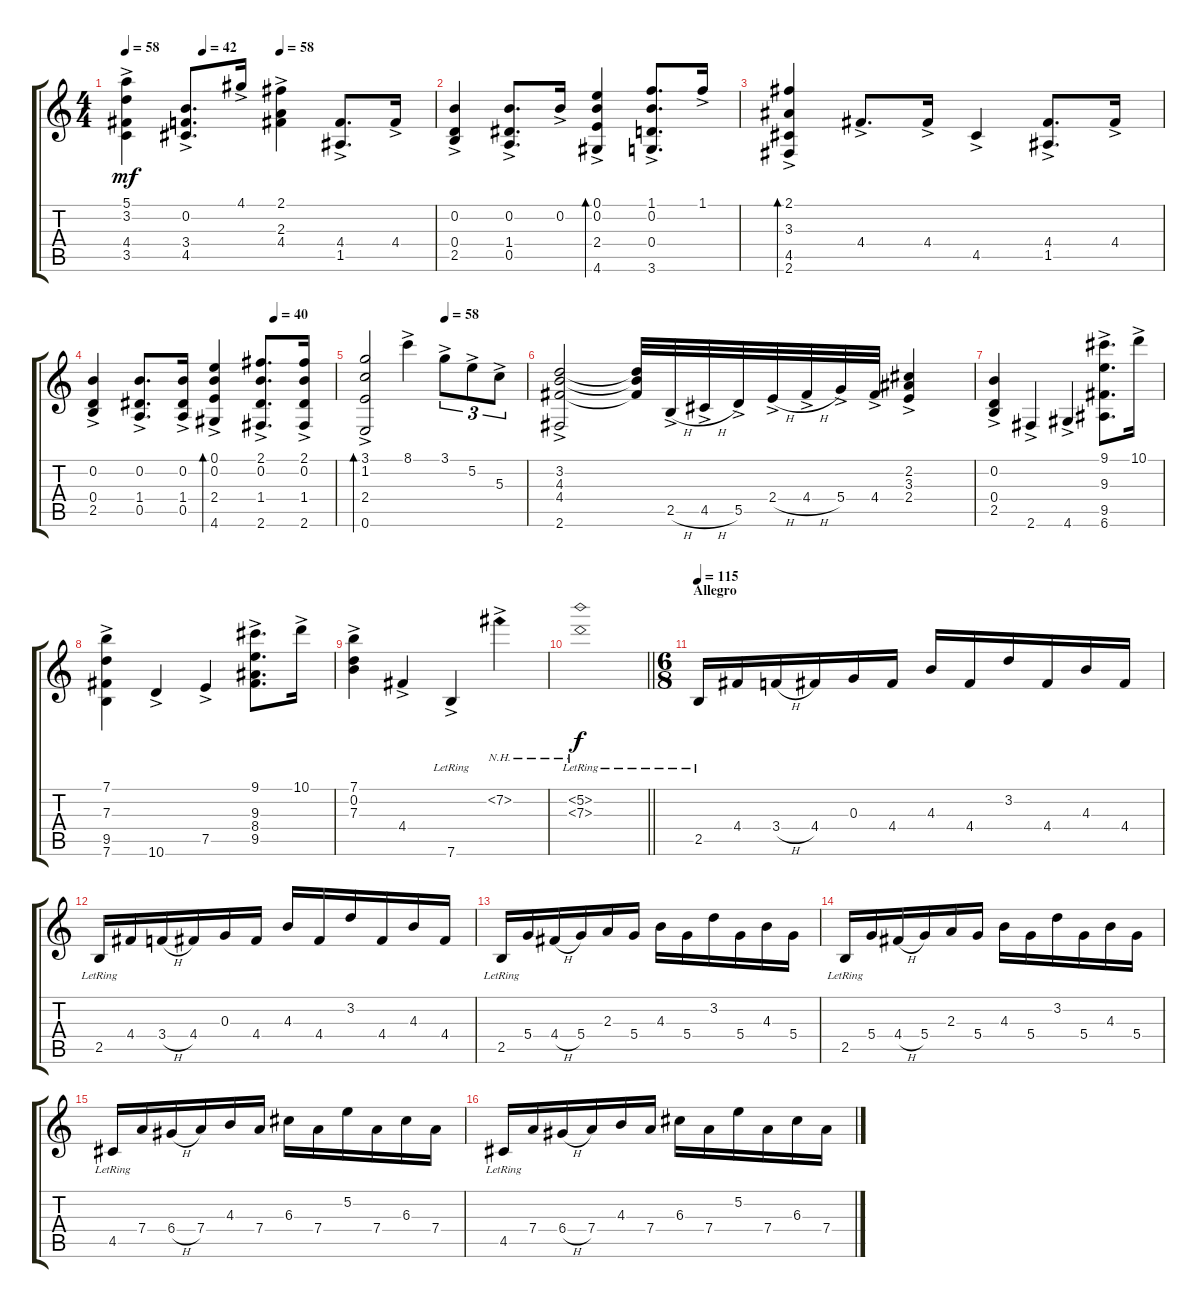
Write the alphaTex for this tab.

\track "" {instrument acousticguitarnylon}
\staff {score tabs}
\tuning (E4 B3 G3 D3 A2 E2) {hide}
\ts (4 4)
\tempo 58
\tempo (42 0.25)
\tempo (58 0.5)
\clef g2
\ks c
(5.1{ac} 3.2{ac} 4.4{ac} 3.5{ac}).4{dy mf} (0.2{ac} 3.4{ac} 4.5{ac}).8{d} 4.1{ac}.16 (2.1{ac} 2.3{ac} 4.4{ac}).4 (4.4{ac} 1.5{ac}).8{d volume 10} 4.4{ac}.16 |
(0.2{ac} 0.4{ac} 2.5{ac}).4 (0.2{ac} 1.4{ac} 0.5{ac}).8{d} 0.2{ac}.16 (0.1{ac} 0.2{ac} 2.4{ac} 4.6{ac}).4{bd 120} (1.1{ac} 0.2{ac} 0.4{ac} 3.6{ac}).8{d} 1.1{ac}.16 |
(2.1{ac} 3.3{ac} 4.5{ac} 2.6{ac}).4{bd 240} 4.4{ac}.8{d} 4.4{ac}.16 4.5{ac}.4 (4.4{ac} 1.5{ac}).8{d volume 7} 4.4{ac}.16{volume 10} |
\tempo (40 0.75)
(0.2{ac} 0.4{ac} 2.5{ac}).4 (0.2{ac} 1.4{ac} 0.5{ac}).8{d} (0.2{ac} 1.4{ac} 0.5{ac}).16 (0.1{ac} 0.2{ac} 2.4{ac} 4.6{ac}).4{bd 120} (2.1{ac} 0.2{ac} 1.4{ac} 2.6{ac}).8{d} (2.1{ac} 0.2{ac} 1.4{ac} 2.6{ac}).16 |
\tempo (58 0.5)
(3.1{ac} 1.2{ac} 2.4{ac} 0.6{ac}).2{bd 240} 8.1{ac}.4{volume 7} 3.1{ac}.8{tu (3 2)} 5.2{ac}.8{tu (3 2)} 5.3{ac}.8{tu (3 2)} |
(3.2{ac} 4.3{ac} 4.4{ac} 2.6{ac}).2 (3.2{t} 4.3{t} 4.4{t}).32 2.5{h ac}.32 4.5{h ac}.32 5.5{ac}.32 2.4{h ac}.32 4.4{h ac}.32 5.4{ac}.32 4.4{ac}.32 (2.2{ac} 3.3{ac} 2.4{ac}).4 |
(0.2{ac} 0.4{ac} 2.5{ac}).4 2.6{ac}.4 4.6{ac}.4 (9.1{ac} 9.3{ac} 9.5{ac} 6.6{ac}).8{d} 10.1{ac}.16 |
(7.1{ac} 7.3{ac} 9.5{ac} 7.6{ac}).4 10.6{ac}.4 7.5{ac}.4 (9.1{ac} 9.3{ac} 8.4{ac} 9.5{ac}).8{d} 10.1{ac}.16 |
(7.1{ac} 0.2{ac} 7.3{ac}).4 4.4{ac}.4 7.6{ac lr}.4 7.2{nh ac}.4 |
\barLineRight lightlight
(5.2{nh lr} 7.3{nh}).1{dy f} |
\ts (6 8)
\section ("" "Allegro")
\tempo 115
2.5{lr}.16{volume 2} 4.4.16{volume 10} 3.4{h}.16 4.4.16 0.3.16 4.4.16 4.3.16 4.4.16 3.2.16 4.4.16 4.3.16 4.4.16 |
2.5{lr}.16 4.4.16 3.4{h}.16 4.4.16 0.3.16 4.4.16 4.3.16 4.4.16 3.2.16 4.4.16 4.3.16 4.4.16 |
2.5{lr}.16 5.4.16 4.4{h}.16 5.4.16 2.3.16 5.4.16 4.3.16 5.4.16 3.2.16 5.4.16 4.3.16 5.4.16 |
2.5{lr}.16 5.4.16 4.4{h}.16 5.4.16 2.3.16 5.4.16 4.3.16 5.4.16 3.2.16 5.4.16 4.3.16 5.4.16 |
4.5{lr}.16 7.4.16 6.4{h}.16 7.4.16 4.3.16 7.4.16 6.3.16 7.4.16 5.2.16 7.4.16 6.3.16 7.4.16 |
4.5{lr}.16 7.4.16 6.4{h}.16 7.4.16 4.3.16 7.4.16 6.3.16{volume 4} 7.4.16 5.2.16 7.4.16 6.3.16 7.4.16
